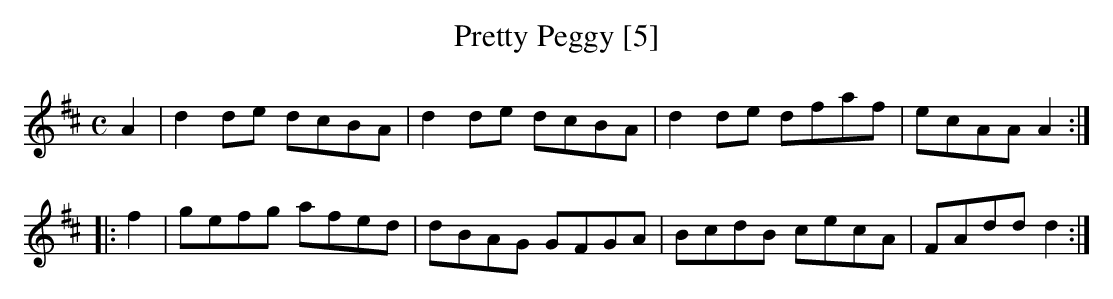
X:1
T:Pretty Peggy [5]
M:C
L:1/8
K:D
A2 |d2 de dcBA|d2 de dcBA|d2 de dfaf|ecAA A2:|
|:f2|gefg afed|dBAG GFGA|BcdB cecA|FAdd d2:|]
